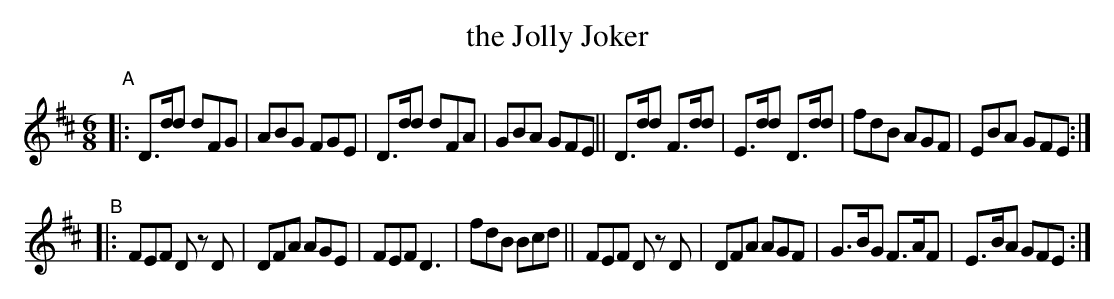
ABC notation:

X:1
T: the Jolly Joker
M: 6/8
L: 1/8
K: D
"^A"\
|: D>dd dFG | ABG FGE | D>dd dFA | GBA GFE \
|| D>dd F>dd | E>dd D>dd | fdB AGF | EBA GFE :|
"^B"\
|: FEF D z D | DFA AGE | FEF D3 | fdB Bcd \
|| FEF D z D | DFA AGF | G>BG F>AF | E>BA GFE :|
